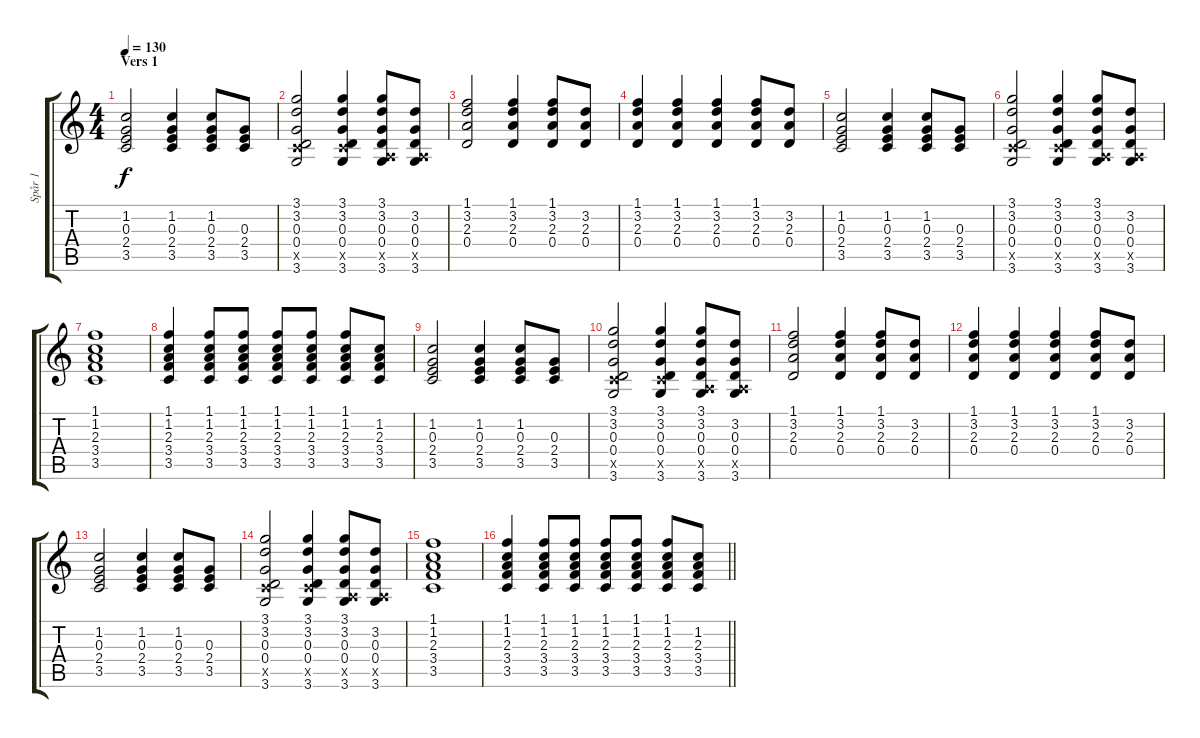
\track ("Spår 1" "Spår 1") {instrument electricguitarclean}
\staff {score tabs}
\tuning (E4 B3 G3 D3 A2 E2) {hide}
\ts (4 4)
\section ("" "Vers 1")
\tempo 130
\clef g2
\ks c
(1.2 0.3 2.4 3.5).2{dy f} (1.2 0.3 2.4 3.5).4 (1.2 0.3 2.4 3.5).8 (0.3 2.4 3.5).8 |
(3.1 3.2 0.3 0.4 3.5{x} 3.6).2 (3.1 3.2 0.3 0.4 3.5{x} 3.6).4 (3.1 3.2 0.3 0.4 0.5{x} 3.6).8 (3.2 0.3 0.4 0.5{x} 3.6).8 |
(1.1 3.2 2.3 0.4).2 (1.1 3.2 2.3 0.4).4 (1.1 3.2 2.3 0.4).8 (3.2 2.3 0.4).8 |
(1.1 3.2 2.3 0.4).4 (1.1 3.2 2.3 0.4).4 (1.1 3.2 2.3 0.4).4 (1.1 3.2 2.3 0.4).8 (3.2 2.3 0.4).8 |
(1.2 0.3 2.4 3.5).2 (1.2 0.3 2.4 3.5).4 (1.2 0.3 2.4 3.5).8 (0.3 2.4 3.5).8 |
(3.1 3.2 0.3 0.4 3.5{x} 3.6).2 (3.1 3.2 0.3 0.4 3.5{x} 3.6).4 (3.1 3.2 0.3 0.4 0.5{x} 3.6).8 (3.2 0.3 0.4 0.5{x} 3.6).8 |
(1.1 1.2 2.3 3.4 3.5).1 |
(1.1 1.2 2.3 3.4 3.5).4 (1.1 1.2 2.3 3.4 3.5).8 (1.1 1.2 2.3 3.4 3.5).8 (1.1 1.2 2.3 3.4 3.5).8 (1.1 1.2 2.3 3.4 3.5).8 (1.1 1.2 2.3 3.4 3.5).8 (1.2 2.3 3.4 3.5).8 |
(1.2 0.3 2.4 3.5).2 (1.2 0.3 2.4 3.5).4 (1.2 0.3 2.4 3.5).8 (0.3 2.4 3.5).8 |
(3.1 3.2 0.3 0.4 3.5{x} 3.6).2 (3.1 3.2 0.3 0.4 3.5{x} 3.6).4 (3.1 3.2 0.3 0.4 0.5{x} 3.6).8 (3.2 0.3 0.4 0.5{x} 3.6).8 |
(1.1 3.2 2.3 0.4).2 (1.1 3.2 2.3 0.4).4 (1.1 3.2 2.3 0.4).8 (3.2 2.3 0.4).8 |
(1.1 3.2 2.3 0.4).4 (1.1 3.2 2.3 0.4).4 (1.1 3.2 2.3 0.4).4 (1.1 3.2 2.3 0.4).8 (3.2 2.3 0.4).8 |
(1.2 0.3 2.4 3.5).2 (1.2 0.3 2.4 3.5).4 (1.2 0.3 2.4 3.5).8 (0.3 2.4 3.5).8 |
(3.1 3.2 0.3 0.4 3.5{x} 3.6).2 (3.1 3.2 0.3 0.4 3.5{x} 3.6).4 (3.1 3.2 0.3 0.4 0.5{x} 3.6).8 (3.2 0.3 0.4 0.5{x} 3.6).8 |
(1.1 1.2 2.3 3.4 3.5).1 |
\barLineRight lightlight
(1.1 1.2 2.3 3.4 3.5).4 (1.1 1.2 2.3 3.4 3.5).8 (1.1 1.2 2.3 3.4 3.5).8 (1.1 1.2 2.3 3.4 3.5).8 (1.1 1.2 2.3 3.4 3.5).8 (1.1 1.2 2.3 3.4 3.5).8 (1.2 2.3 3.4 3.5).8
